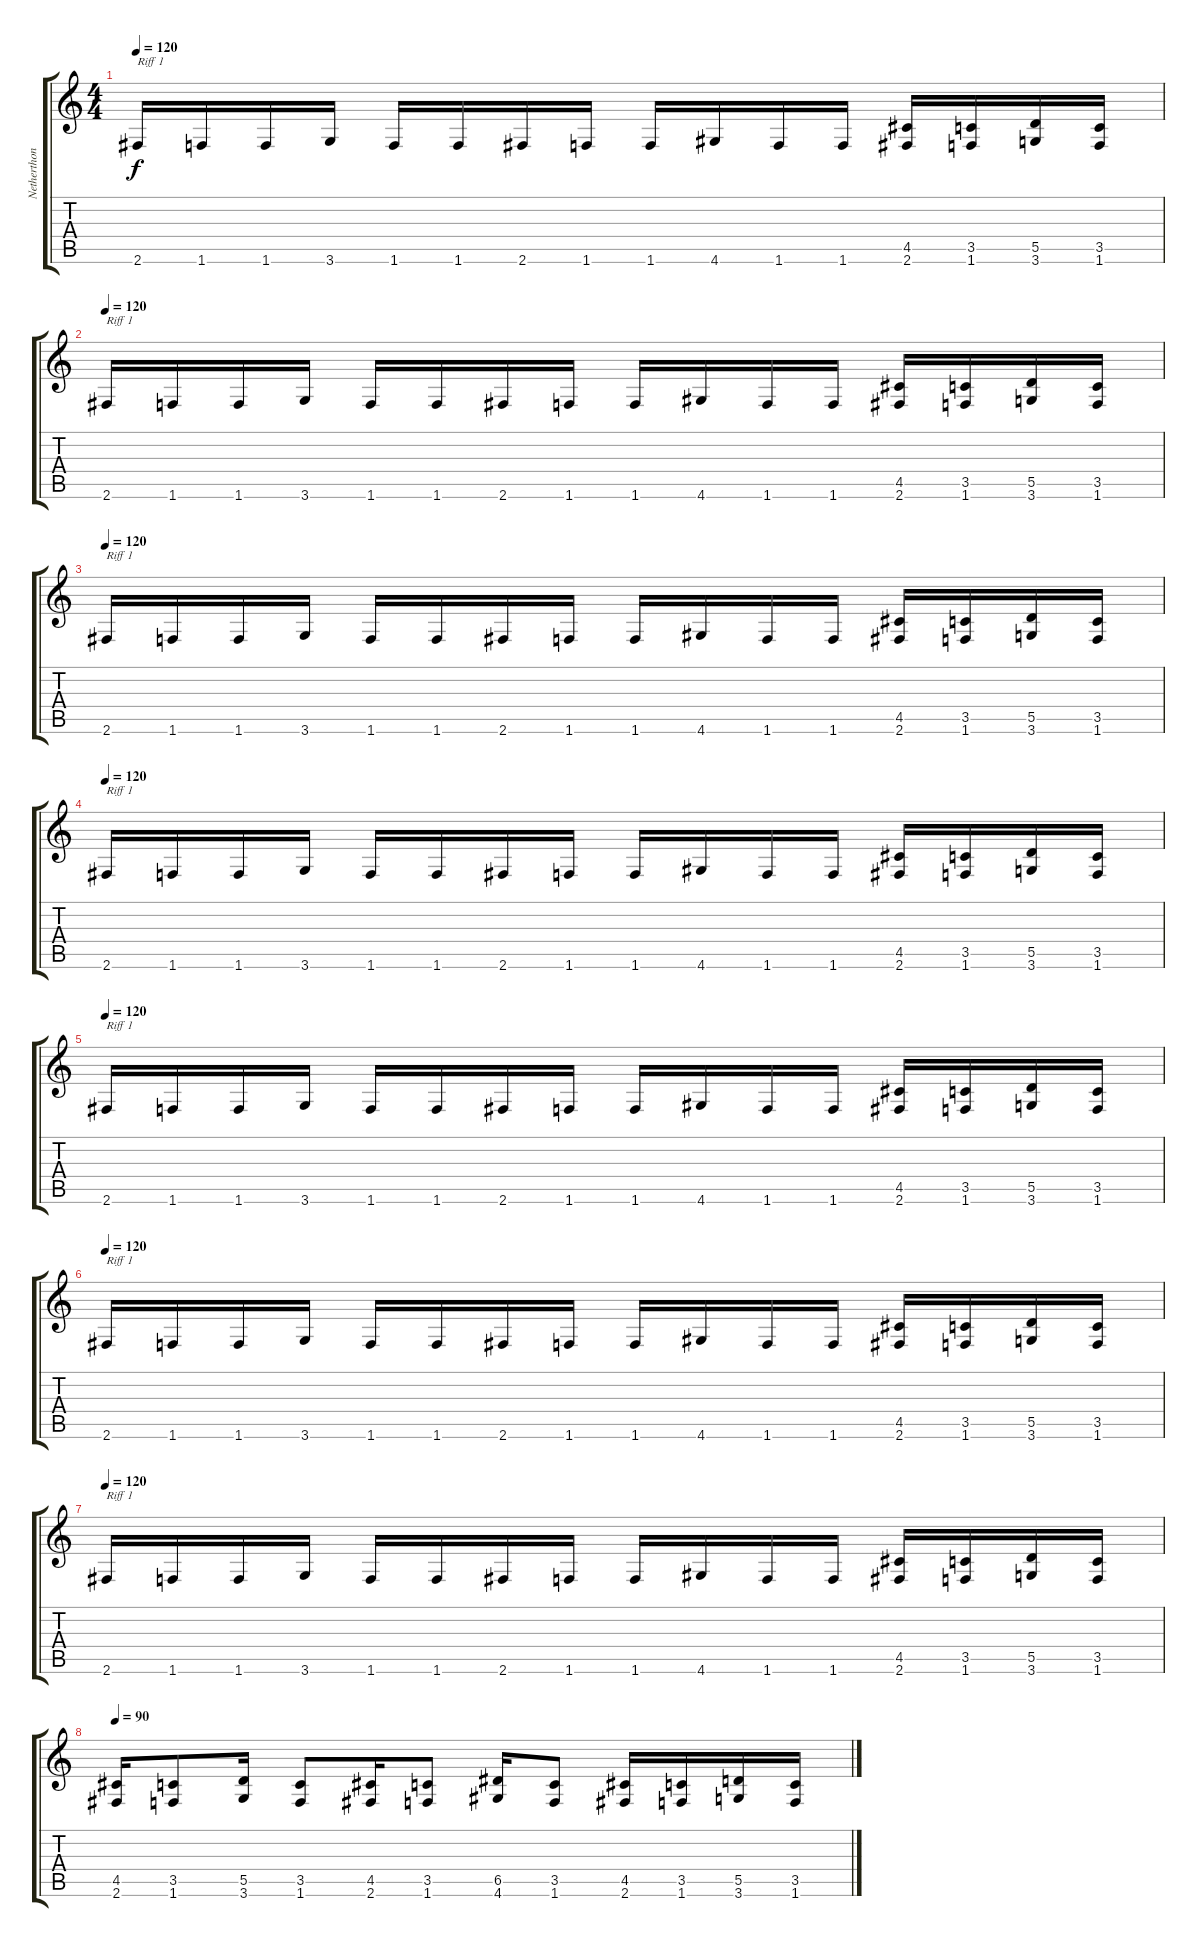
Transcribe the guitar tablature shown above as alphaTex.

\track ("Netherthon (Bass)" "Netherthon") {instrument electricbasspick}
\staff {score tabs}
\tuning (E4 B3 G3 D3 A2 E2) {hide}
\ts (4 4)
\tempo 120
\clef g2
\ks c
2.6.16{txt "Riff 1" dy f} 1.6.16 1.6.16 3.6.16 1.6.16 1.6.16 2.6.16 1.6.16 1.6.16 4.6.16 1.6.16 1.6.16 (4.5 2.6).16 (3.5 1.6).16 (5.5 3.6).16 (3.5 1.6).16 |
\tempo 120
2.6.16{txt "Riff 1"} 1.6.16 1.6.16 3.6.16 1.6.16 1.6.16 2.6.16 1.6.16 1.6.16 4.6.16 1.6.16 1.6.16 (4.5 2.6).16 (3.5 1.6).16 (5.5 3.6).16 (3.5 1.6).16 |
\tempo 120
2.6.16{txt "Riff 1"} 1.6.16 1.6.16 3.6.16 1.6.16 1.6.16 2.6.16 1.6.16 1.6.16 4.6.16 1.6.16 1.6.16 (4.5 2.6).16 (3.5 1.6).16 (5.5 3.6).16 (3.5 1.6).16 |
\tempo 120
2.6.16{txt "Riff 1"} 1.6.16 1.6.16 3.6.16 1.6.16 1.6.16 2.6.16 1.6.16 1.6.16 4.6.16 1.6.16 1.6.16 (4.5 2.6).16 (3.5 1.6).16 (5.5 3.6).16 (3.5 1.6).16 |
\tempo 120
2.6.16{txt "Riff 1"} 1.6.16 1.6.16 3.6.16 1.6.16 1.6.16 2.6.16 1.6.16 1.6.16 4.6.16 1.6.16 1.6.16 (4.5 2.6).16 (3.5 1.6).16 (5.5 3.6).16 (3.5 1.6).16 |
\tempo 120
2.6.16{txt "Riff 1"} 1.6.16 1.6.16 3.6.16 1.6.16 1.6.16 2.6.16 1.6.16 1.6.16 4.6.16 1.6.16 1.6.16 (4.5 2.6).16 (3.5 1.6).16 (5.5 3.6).16 (3.5 1.6).16 |
\tempo 120
2.6.16{txt "Riff 1"} 1.6.16 1.6.16 3.6.16 1.6.16 1.6.16 2.6.16 1.6.16 1.6.16 4.6.16 1.6.16 1.6.16 (4.5 2.6).16 (3.5 1.6).16 (5.5 3.6).16 (3.5 1.6).16 |
\tempo 90
(4.5 2.6).16 (3.5 1.6).8 (5.5 3.6).16 (3.5 1.6).8 (4.5 2.6).16 (3.5 1.6).8 (6.5 4.6).16 (3.5 1.6).8 (4.5 2.6).16 (3.5 1.6).16 (5.5 3.6).16 (3.5 1.6).16
